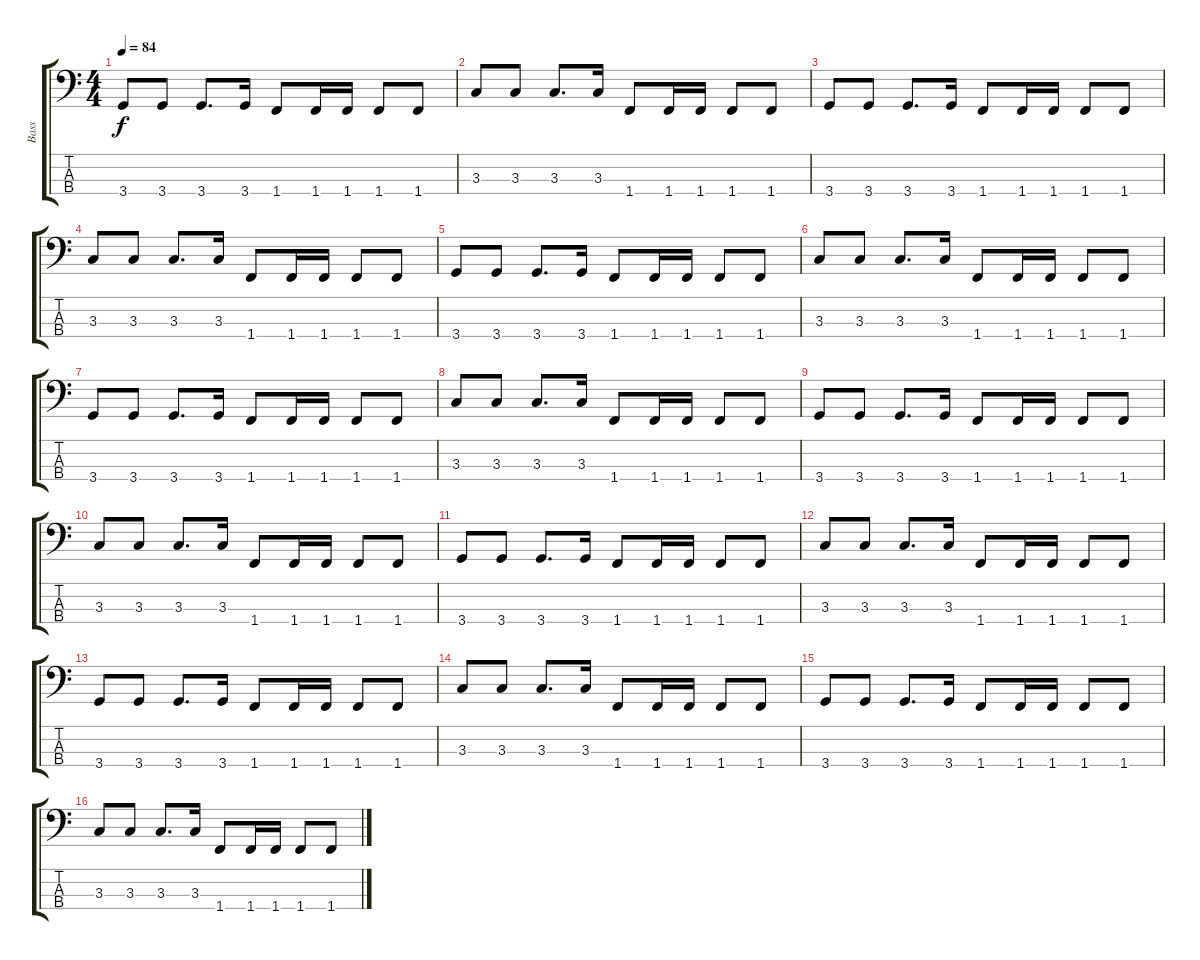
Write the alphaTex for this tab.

\track ("Bass" "Bass") {instrument electricbassfinger}
\staff {score tabs}
\tuning (G2 D2 A1 E1) {hide}
\ts (4 4)
\tempo 84
\clef f4
\ks c
3.4.8{dy f} 3.4.8 3.4.8{d} 3.4.16 1.4.8 1.4.16 1.4.16 1.4.8 1.4.8 |
3.3.8 3.3.8 3.3.8{d} 3.3.16 1.4.8 1.4.16 1.4.16 1.4.8 1.4.8 |
3.4.8 3.4.8 3.4.8{d} 3.4.16 1.4.8 1.4.16 1.4.16 1.4.8 1.4.8 |
3.3.8 3.3.8 3.3.8{d} 3.3.16 1.4.8 1.4.16 1.4.16 1.4.8 1.4.8 |
3.4.8 3.4.8 3.4.8{d} 3.4.16 1.4.8 1.4.16 1.4.16 1.4.8 1.4.8 |
3.3.8 3.3.8 3.3.8{d} 3.3.16 1.4.8 1.4.16 1.4.16 1.4.8 1.4.8 |
3.4.8 3.4.8 3.4.8{d} 3.4.16 1.4.8 1.4.16 1.4.16 1.4.8 1.4.8 |
3.3.8 3.3.8 3.3.8{d} 3.3.16 1.4.8 1.4.16 1.4.16 1.4.8 1.4.8 |
3.4.8 3.4.8 3.4.8{d} 3.4.16 1.4.8 1.4.16 1.4.16 1.4.8 1.4.8 |
3.3.8 3.3.8 3.3.8{d} 3.3.16 1.4.8 1.4.16 1.4.16 1.4.8 1.4.8 |
3.4.8 3.4.8 3.4.8{d} 3.4.16 1.4.8 1.4.16 1.4.16 1.4.8 1.4.8 |
3.3.8 3.3.8 3.3.8{d} 3.3.16 1.4.8 1.4.16 1.4.16 1.4.8 1.4.8 |
3.4.8 3.4.8 3.4.8{d} 3.4.16 1.4.8 1.4.16 1.4.16 1.4.8 1.4.8 |
3.3.8 3.3.8 3.3.8{d} 3.3.16 1.4.8 1.4.16 1.4.16 1.4.8 1.4.8 |
3.4.8 3.4.8 3.4.8{d} 3.4.16 1.4.8 1.4.16 1.4.16 1.4.8 1.4.8 |
3.3.8 3.3.8 3.3.8{d} 3.3.16 1.4.8 1.4.16 1.4.16 1.4.8 1.4.8
